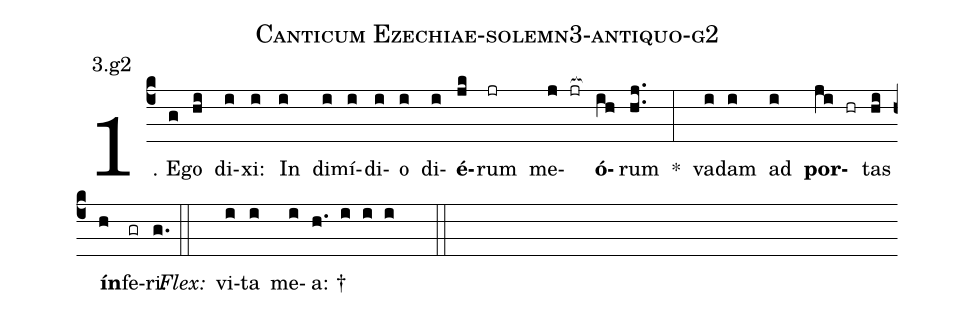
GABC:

name: Canticum Ezechiae-solemn3-antiquo-g2;
annotation: 3.g2;
%%
(c4)1. E(g)go(hi) di(i)xi:(i) In(i) di(i)mí(i)di(i)o(i) di(i)<b>é</b>(jk)rum(jr) me(j jr[ocb:1{])<b>ó</b>(ih[ocb:0}])rum(hj..) *(:) va(i)dam(i) ad(i) <b>por</b>(ji hr)tas(hi) <b>ín</b>(h)fe(gr)ri.(g.) (::)
<i>Flex:</i>()  vi(i)ta(i) me(i)a: †(h. i i i  ::)
